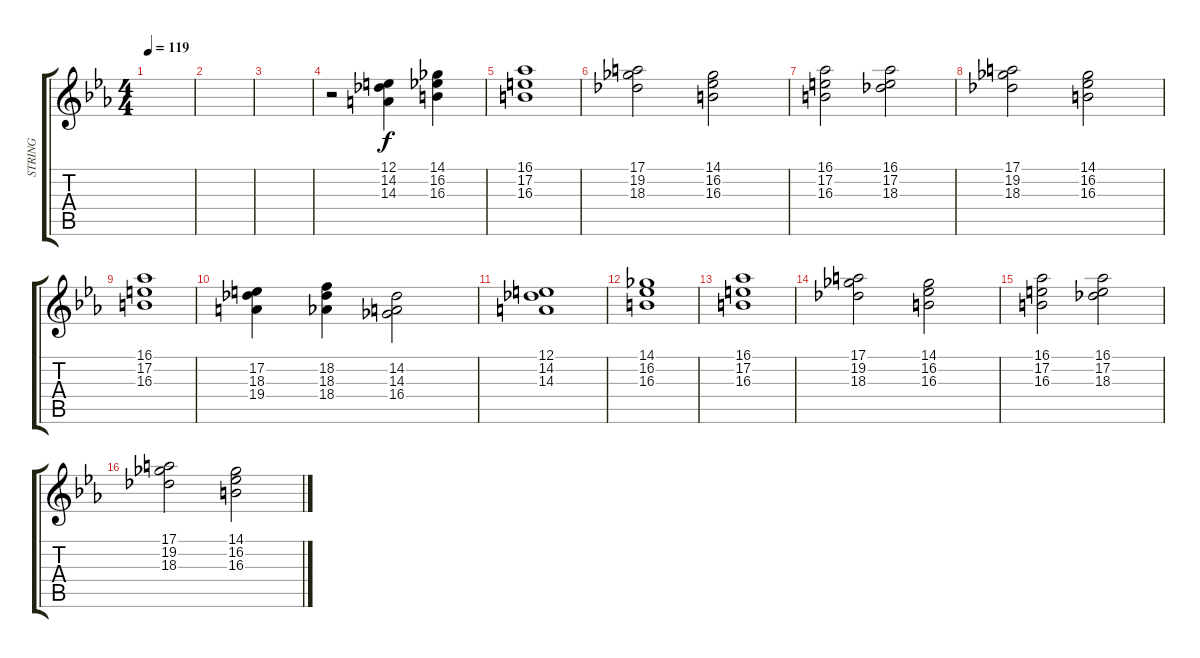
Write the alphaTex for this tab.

\track ("STRING" "STRING") {instrument synthstrings2}
\staff {score tabs}
\tuning (E4 B3 G3 D3 A2 E2) {hide}
\ts (4 4)
\tempo 119
\clef g2
\ks eb
|
|
|
r.2 (12.1 14.2 14.3).4 (14.1 16.2 16.3).4 |
(16.1 17.2 16.3).1 |
(17.1 19.2 18.3).2 (14.1 16.2 16.3).2 |
(16.1 17.2 16.3).2 (16.1 17.2 18.3).2 |
(17.1 19.2 18.3).2 (14.1 16.2 16.3).2 |
(16.1 17.2 16.3).1 |
(17.2 18.3 19.4).4 (18.2 18.3 18.4).4 (14.2 14.3 16.4).2 |
(12.1 14.2 14.3).1 |
(14.1 16.2 16.3).1 |
(16.1 17.2 16.3).1 |
(17.1 19.2 18.3).2 (14.1 16.2 16.3).2 |
(16.1 17.2 16.3).2 (16.1 17.2 18.3).2 |
(17.1 19.2 18.3).2 (14.1 16.2 16.3).2
